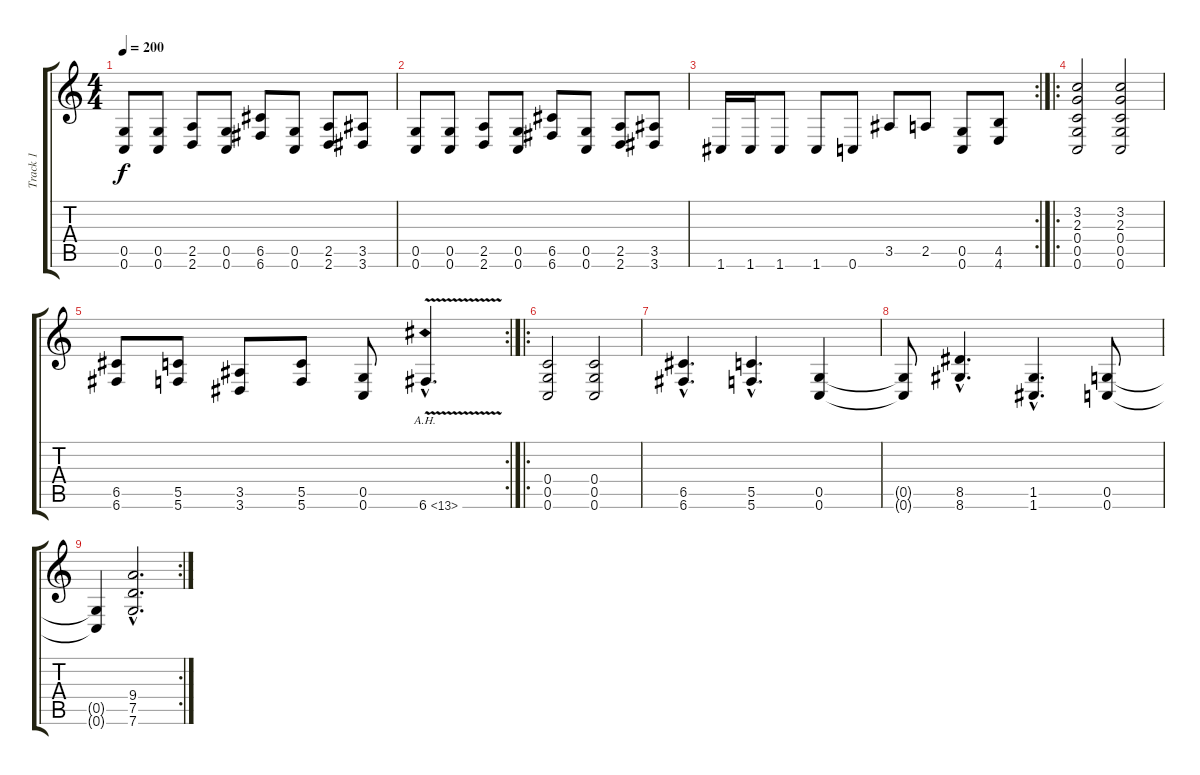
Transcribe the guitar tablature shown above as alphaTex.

\track ("Track 1" "Track 1") {instrument distortionguitar}
\staff {score tabs}
\tuning (D4 A3 F3 C3 G2 C2) {hide}
\ts (4 4)
\tempo 200
\clef g2
\ks c
(0.5 0.6).8{dy f} (0.5 0.6).8 (2.5 2.6).8 (0.5 0.6).8 (6.5 6.6).8 (0.5 0.6).8 (2.5 2.6).8 (3.5 3.6).8 |
(0.5 0.6).8 (0.5 0.6).8 (2.5 2.6).8 (0.5 0.6).8 (6.5 6.6).8 (0.5 0.6).8 (2.5 2.6).8 (3.5 3.6).8 |
\rc 2
1.6.16 1.6.16 1.6.8 1.6.8 0.6.8 3.5.8 2.5.8 (0.5 0.6).8 (4.5 4.6).8 |
\ro
(3.2 2.3 0.4 0.5 0.6).2 (3.2 2.3 0.4 0.5 0.6).2 |
\rc 2
(6.5 6.6).8 (5.5 5.6).8 (3.5 3.6).8 (5.5 5.6).8 (0.5 0.6).8 6.6{ah 7 v hac}.4{d} |
\ro
(0.4 0.5 0.6).2 (0.4 0.5 0.6).2 |
(6.5{hac} 6.6{hac}).4{d} (5.5{hac} 5.6{hac}).4{d} (0.5 0.6).4 |
(0.5{t} 0.6{t}).8 (8.5{hac} 8.6{hac}).4{d} (1.5{hac} 1.6{hac}).4{d} (0.5 0.6).8 |
\rc 2
(0.5{t} 0.6{t}).4 (9.4{hac} 7.5{hac} 7.6{hac}).2{d}
